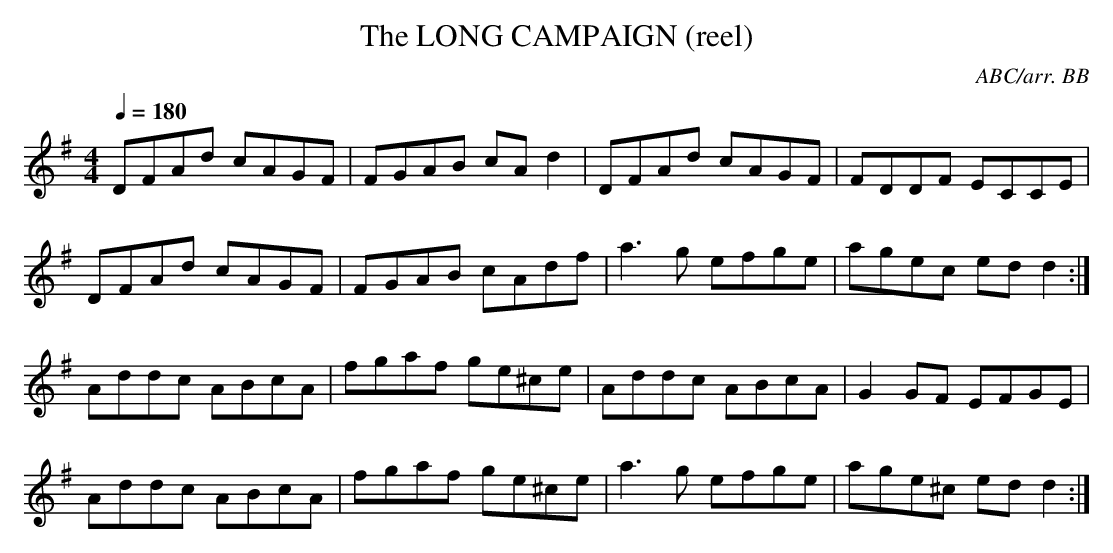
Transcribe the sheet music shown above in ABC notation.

X:1
T:LONG CAMPAIGN (reel), The
C:ABC/arr. BB
Q:1/4=180
M:4/4
L:1/8
K:Dmix
DFAd cAGF|FGAB cAd2|DFAd cAGF|FDDF ECCE|
DFAd cAGF|FGAB cAdf|a3 g efge|agec ed d2 :|
Addc ABcA|fgaf ge^ce|Addc ABcA|G2 GF EFGE|
Addc ABcA|fgaf ge^ce|a3 g efge|age^c ed d2 :|
